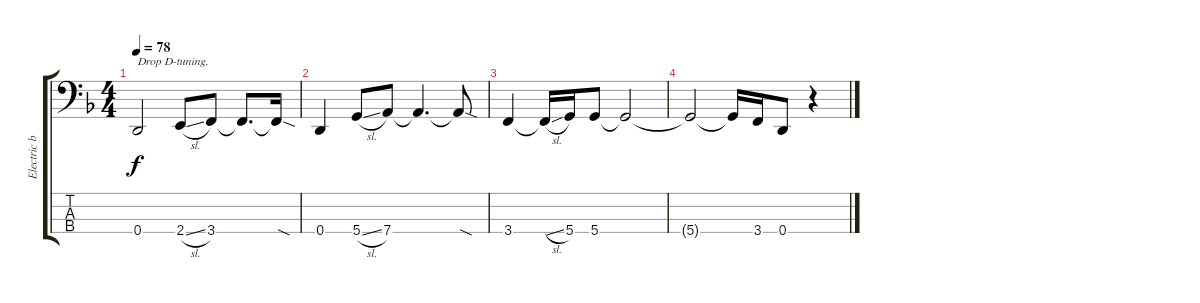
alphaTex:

\track ("Electric bass fretless" "Electric b") {instrument fretlessbass}
\staff {score tabs}
\tuning (G2 D2 A1 D1) {hide}
\ts (4 4)
\tempo 78
\clef f4
\ks dminor
0.4.2{txt "Drop D-tuning." dy f instrument fretlessbass} 2.4{sl}.8 3.4.8 3.4{t}.8{d} 3.4{sod t}.16 |
0.4.4 5.4{sl}.8 7.4.8 7.4{t}.4{d} 7.4{sod t}.8 |
3.4.4 3.4{sl t}.16 5.4.16 5.4.8 5.4{t}.2 |
5.4{t}.2 5.4{t}.16 3.4.16 0.4.8 r.4
